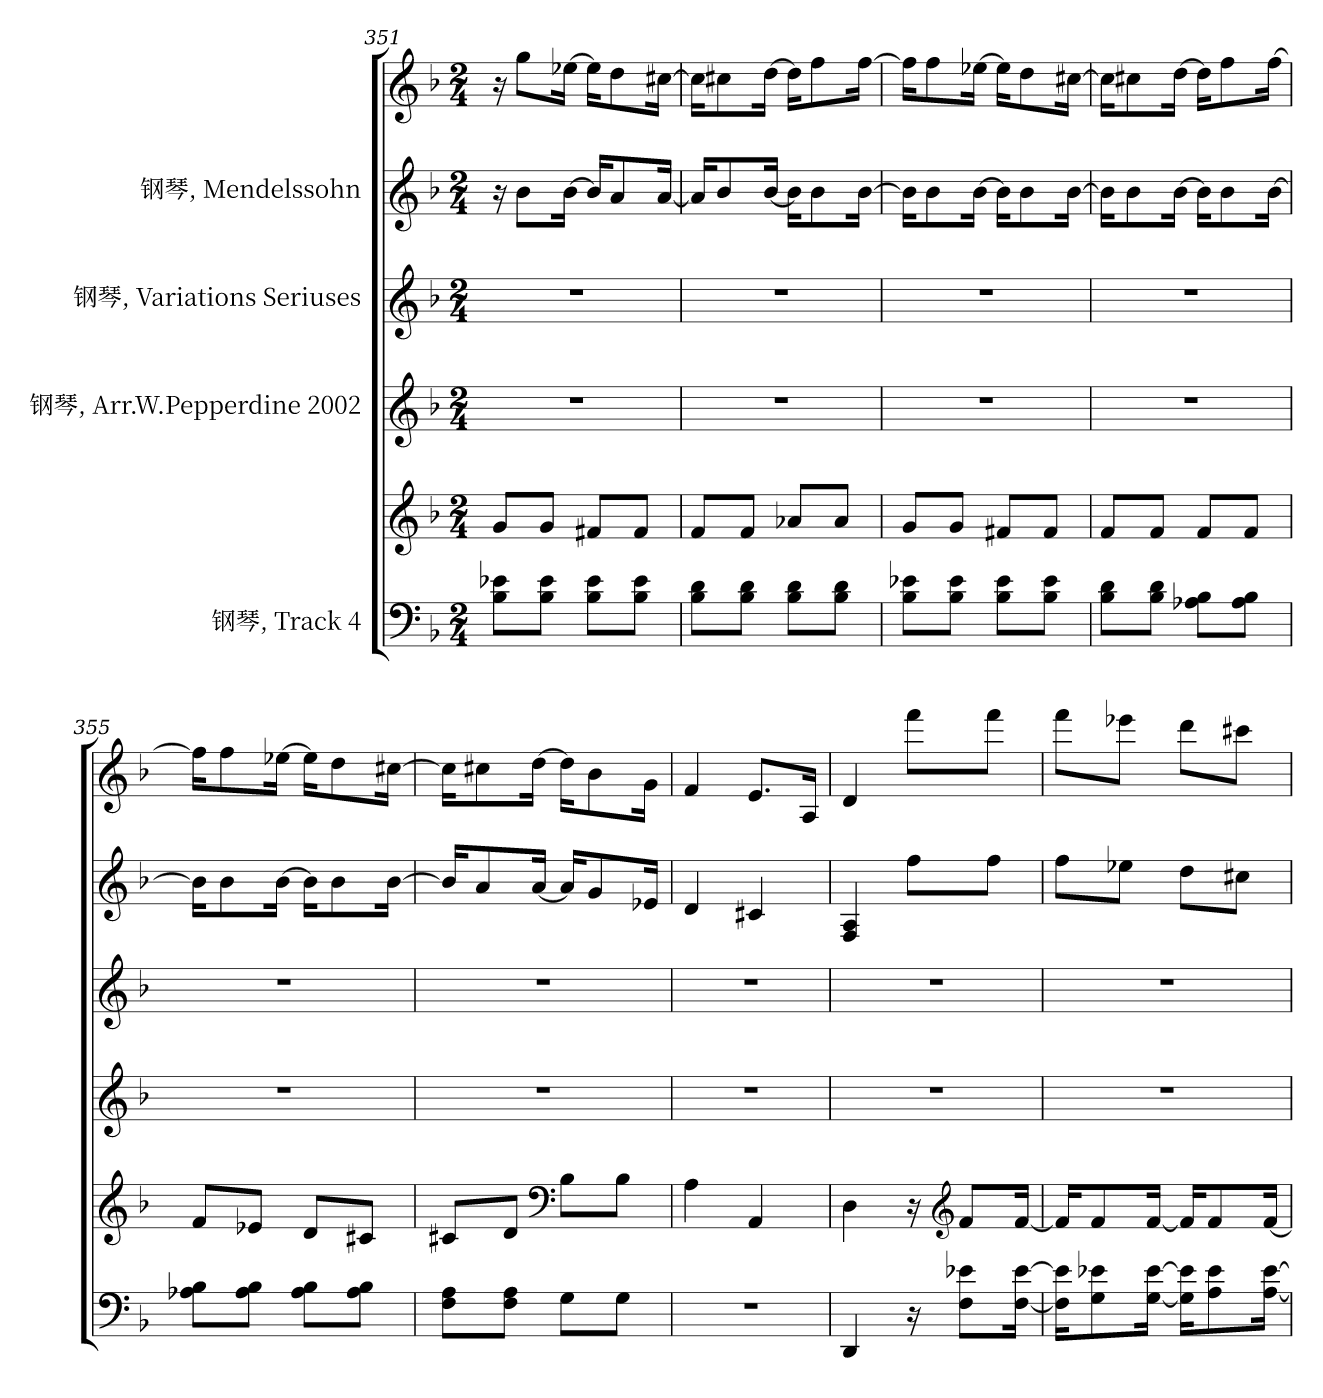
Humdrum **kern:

**kern	**kern	**kern	**kern	**kern	**kern
*part4	*part4	*part3	*part2	*part1	*part1
*staff6	*staff5	*staff4	*staff3	*staff2	*staff1
*I"钢琴, Track 4	*	*I"钢琴, Arr.W.Pepperdine 2002	*I"钢琴, Variations Seriuses	*I"钢琴, Mendelssohn	*
!!LO:LB:g=z
*clefF4	*clefG2	*clefG2	*clefG2	*clefG2	*clefG2
*k[b-]	*k[b-]	*k[b-]	*k[b-]	*k[b-]	*k[b-]
*M2/4	*M2/4	*M2/4	*M2/4	*M2/4	*M2/4
=351	=351	=351	=351	=351	=351
8B-\ 8e-X\L	8g/L	2r	2r	16r	16r
.	.	.	.	8b-\L	8gg\L
8B-\ 8e-\J	8g/J	.	.	.	.
.	.	.	.	[16b-\Jk	[16ee-X\Jk
8B-\ 8e-\L	8f#X/L	.	.	16b-/KL]	16ee-\KL]
.	.	.	.	8a/	8dd\
8B-\ 8e-\J	8f#/J	.	.	.	.
.	.	.	.	[16a/Jk	[16cc#X\Jk
=352	=352	=352	=352	=352	=352
8B-\ 8d\L	8f/L	2r	2r	16a/KL]	16cc#\KL]
.	.	.	.	8b-/	8cc#X\
8B-\ 8d\J	8f/J	.	.	.	.
.	.	.	.	[16b-/Jk	[16dd\Jk
8B-\ 8d\L	8a-X/L	.	.	16b-\KL]	16dd\KL]
.	.	.	.	8b-\	8ff\
8B-\ 8d\J	8a-/J	.	.	.	.
.	.	.	.	[16b-\Jk	[16ff\Jk
=353	=353	=353	=353	=353	=353
8B-\ 8e-X\L	8g/L	2r	2r	16b-\KL]	16ff\KL]
.	.	.	.	8b-\	8ff\
8B-\ 8e-\J	8g/J	.	.	.	.
.	.	.	.	[16b-\Jk	[16ee-X\Jk
8B-\ 8e-\L	8f#X/L	.	.	16b-\KL]	16ee-\KL]
.	.	.	.	8b-\	8dd\
8B-\ 8e-\J	8f#/J	.	.	.	.
.	.	.	.	[16b-\Jk	[16cc#X\Jk
=354	=354	=354	=354	=354	=354
8B-\ 8d\L	8f/L	2r	2r	16b-\KL]	16cc#\KL]
.	.	.	.	8b-\	8cc#X\
8B-\ 8d\J	8f/J	.	.	.	.
.	.	.	.	[16b-\Jk	[16dd\Jk
8A-X\ 8B-\L	8f/L	.	.	16b-\KL]	16dd\KL]
.	.	.	.	8b-\	8ff\
8A-\ 8B-\J	8f/J	.	.	.	.
.	.	.	.	[16b-\Jk	[16ff\Jk
!!LO:PB:g=z
=355	=355	=355	=355	=355	=355
8A-X\ 8B-\L	8f/L	2r	2r	16b-\KL]	16ff\KL]
.	.	.	.	8b-\	8ff\
8A-\ 8B-\J	8e-X/J	.	.	.	.
.	.	.	.	[16b-\Jk	[16ee-X\Jk
8A-\ 8B-\L	8d/L	.	.	16b-\KL]	16ee-\KL]
.	.	.	.	8b-\	8dd\
8A-\ 8B-\J	8c#X/J	.	.	.	.
.	.	.	.	[16b-\Jk	[16cc#X\Jk
=356	=356	=356	=356	=356	=356
8F\ 8A\L	8c#X/L	2r	2r	16b-/KL]	16cc#\KL]
.	.	.	.	8a/	8cc#X\
8F\ 8A\J	8d/J	.	.	.	.
.	.	.	.	[16a/Jk	[16dd\Jk
*	*clefF4	*	*	*	*
8G\L	8B-\L	.	.	16a/KL]	16dd\KL]
.	.	.	.	8g/	8b-\
8G\J	8B-\J	.	.	.	.
.	.	.	.	16e-X/Jk	16g\Jk
=357	=357	=357	=357	=357	=357
2r	4A\	2r	2r	4d/	4f/
.	4AA/	.	.	4c#X/	8.e/L
.	.	.	.	.	16A/Jk
=358	=358	=358	=358	=358	=358
4DD/	4D\	2r	2r	4F/ 4A/	4d/
16r	16r	.	.	8ff\L	8fff\L
*	*clefG2	*	*	*	*
8F\ 8e-X\L	8f/L	.	.	.	.
.	.	.	.	8ff\J	8fff\J
[16F\ [16e-\Jk	[16f/Jk	.	.	.	.
=359	=359	=359	=359	=359	=359
16F\] 16e-\]KL	16f/KL]	2r	2r	8ff\L	8fff\L
8G\ 8e-X\	8f/	.	.	.	.
.	.	.	.	8ee-X\J	8eee-X\J
[16G\ [16e-\Jk	[16f/Jk	.	.	.	.
16G\] 16e-\]KL	16f/KL]	.	.	8dd\L	8ddd\L
8A\ 8e-\	8f/	.	.	.	.
.	.	.	.	8cc#X\J	8ccc#X\J
[16A\ [16e-\Jk	[16f/Jk	.	.	.	.
=	=	=	=	=	=
*-	*-	*-	*-	*-	*-
